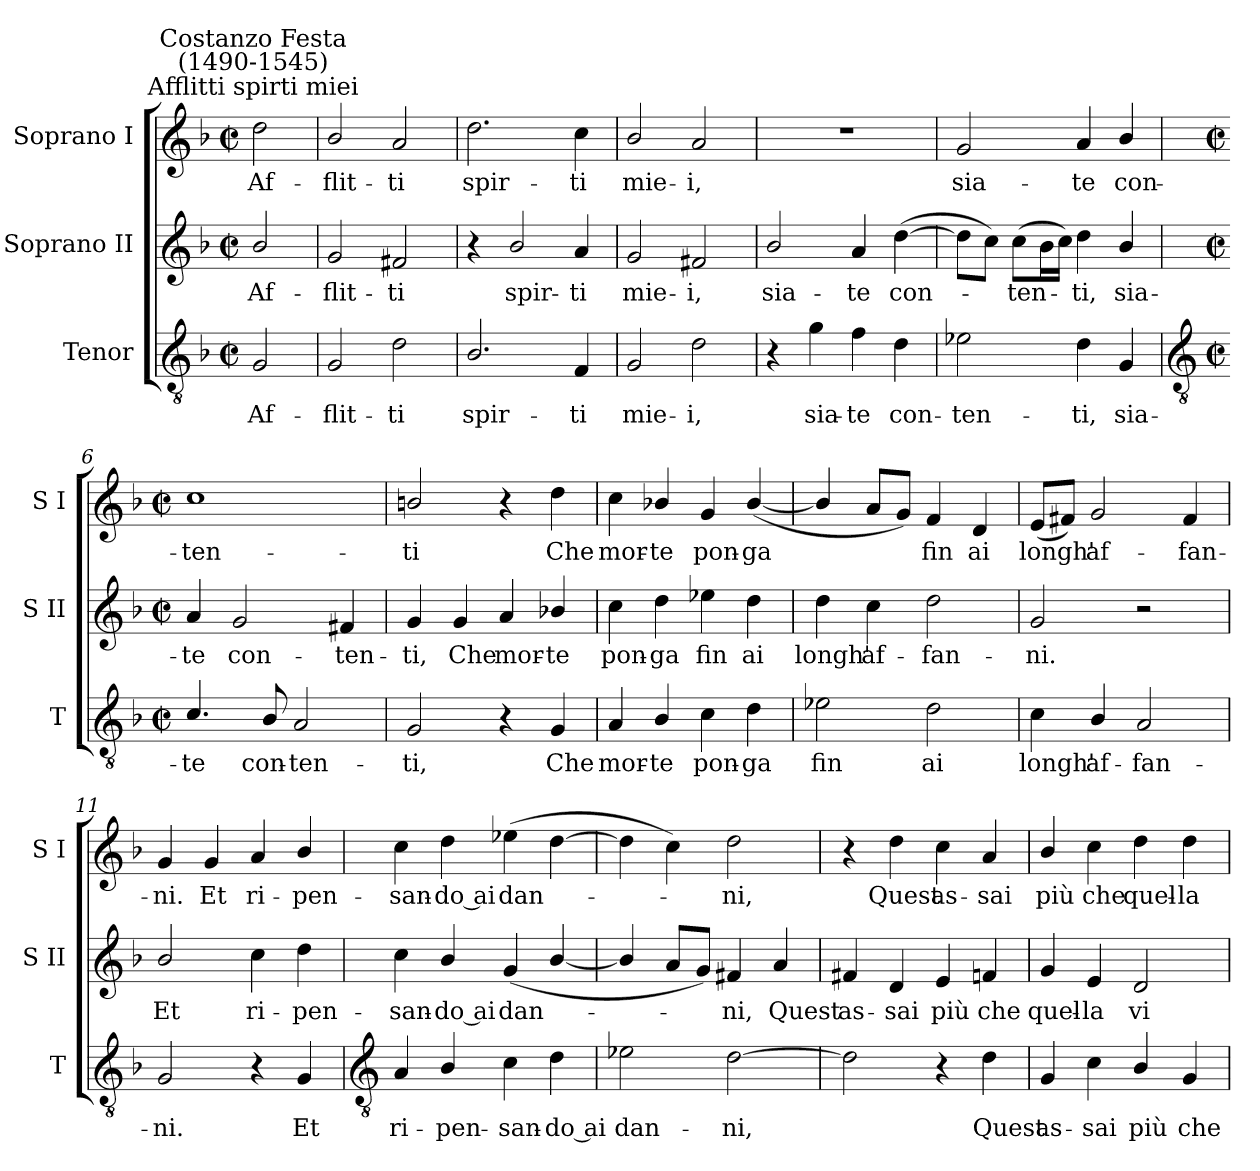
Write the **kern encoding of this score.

**kern	**text	**kern	**text	**kern	**text
*part3	*part3	*part2	*part2	*part1	*part1
*staff3	*staff3	*staff2	*staff2	*staff1	*staff1
*I"Tenor	*	*I"Soprano II	*	*I"Soprano I	*
*I'T	*	*I'S II	*	*I'S I	*
*clefGv2	*	*clefG2	*	*clefG2	*
*k[b-]	*	*k[b-]	*	*k[b-]	*
*F:	*	*F:	*	*F:	*
*M2/2	*	*M2/2	*	*M2/2	*
*met(c|)	*	*met(c|)	*	*met(c|)	*
=	=	=	=	=	=
!	!	!	!	!LO:TX:a:cj:t=Afflitti spirti miei	!
!	!	!	!	!LO:TX:a:cj:t=Costanzo Festa\n(1490-1545)	!
!	!LO:LY:b	!	!LO:LY:b	!	!LO:LY:b
2G	Af-	2b-/	Af-	2dd	Af-
=1	=1	=1	=1	=1	=1
!	!LO:LY:b	!	!LO:LY:b	!	!LO:LY:b
2G	-flit-	2g	-flit-	2b-/	-flit-
!	!LO:LY:b	!	!LO:LY:b	!	!LO:LY:b
2d	-ti	2f#X	-ti	2a	-ti
=2	=2	=2	=2	=2	=2
!	!LO:LY:b	!	!	!	!LO:LY:b
2.B-/	spir-	4r	.	2.dd	spir-
!	!	!	!LO:LY:b	!	!
.	.	2b-/	spir-	.	.
!	!LO:LY:b	!	!LO:LY:b	!	!LO:LY:b
4F	-ti	4a	-ti	4cc	-ti
=3	=3	=3	=3	=3	=3
!	!LO:LY:b	!	!LO:LY:b	!	!LO:LY:b
2G	mie-	2g	mie-	2b-/	mie-
!	!LO:LY:b	!	!LO:LY:b	!	!LO:LY:b
2d	-i,	2f#X	-i,	2a	-i,
=4	=4	=4	=4	=4	=4
!	!	!	!LO:LY:b	!	!
4r	.	2b-/	sia-	1r	.
!	!LO:LY:b	!	!	!	!
4g	sia-	.	.	.	.
!	!LO:LY:b	!	!LO:LY:b	!	!
4f	-te	4a	-te	.	.
!	!LO:LY:b	!	!LO:LY:b	!	!
4d	con-	(>[4dd	con-	.	.
=5	=5	=5	=5	=5	=5
!	!LO:LY:b	!	!	!	!LO:LY:b
2e-X	-ten-	8ddL]	.	2g	sia-
.	.	8ccJ)	.	.	.
!	!	!	!LO:LY:b	!	!
.	.	(>8ccL	ten-	.	.
.	.	16b-L	.	.	.
.	.	16ccJJ)	.	.	.
!	!LO:LY:b	!	!LO:LY:b	!	!LO:LY:b
4d	-ti,	4dd	ti,	4a	-te
!	!LO:LY:b	!	!LO:LY:b	!	!LO:LY:b
4G	sia-	4b-/	sia-	4b-/	con-
!!LO:LB:g=z
=6	=6	=6	=6	=6	=6
*clefGv2	*	*	*	*	*
*M2/2	*	*M2/2	*	*M2/2	*
*met(c|)	*	*met(c|)	*	*met(c|)	*
!	!LO:LY:b	!	!LO:LY:b	!	!LO:LY:b
4.c/	-te	4a	-te	1cc	-ten-
!	!	!	!LO:LY:b	!	!
.	.	2g	con-	.	.
!	!LO:LY:b	!	!	!	!
8B-/	con-	.	.	.	.
!	!LO:LY:b	!	!	!	!
2A	-ten-	.	.	.	.
!	!	!	!LO:LY:b	!	!
.	.	4f#X	-ten-	.	.
=7	=7	=7	=7	=7	=7
!	!LO:LY:b	!	!LO:LY:b	!	!LO:LY:b
2G	-ti,	4g	-ti,	2bn/	-ti
!	!	!	!LO:LY:b	!	!
.	.	4g	Che	.	.
!	!	!	!LO:LY:b	!	!
4r	.	4a	mor-	4r	.
!	!LO:LY:b	!	!LO:LY:b	!	!LO:LY:b
4G	Che	4b-X/	-te	4dd	Che
=8	=8	=8	=8	=8	=8
!	!LO:LY:b	!	!LO:LY:b	!	!LO:LY:b
4A	mor-	4cc	pon-	4cc	mor-
!	!LO:LY:b	!	!LO:LY:b	!	!LO:LY:b
4B-/	-te	4dd	-ga	4b-X/	-te
!	!LO:LY:b	!	!LO:LY:b	!	!LO:LY:b
4c	pon-	4ee-X	fin	4g	pon-
!	!LO:LY:b	!	!LO:LY:b	!	!LO:LY:b
4d	-ga	4dd	ai	(<[4b-/	-ga
=9	=9	=9	=9	=9	=9
!	!LO:LY:b	!	!LO:LY:b	!	!
2e-X	fin	4dd	longh'	4b-/]	.
!	!	!	!LO:LY:b	!	!
.	.	4cc	af-	8aL	.
.	.	.	.	8gJ)	.
!	!LO:LY:b	!	!LO:LY:b	!	!LO:LY:b
2d	ai	2dd	-fan-	4f	fin
!	!	!	!	!	!LO:LY:b
.	.	.	.	4d	ai
=10	=10	=10	=10	=10	=10
!	!LO:LY:b	!	!LO:LY:b	!	!LO:LY:b
4c	longh'	2g	-ni.	(<8eL	longh'
.	.	.	.	8f#J)	.
!	!LO:LY:b	!	!	!	!LO:LY:b
4B-/	af-	.	.	2g	af-
!	!LO:LY:b	!	!	!	!
2A	-fan-	2r	.	.	.
!	!	!	!	!	!LO:LY:b
.	.	.	.	4f#	-fan-
=11	=11	=11	=11	=11	=11
!	!LO:LY:b	!	!LO:LY:b	!	!LO:LY:b
2G	-ni.	2b-/	Et	4g	-ni.
!	!	!	!	!	!LO:LY:b
.	.	.	.	4g	Et
!	!	!	!LO:LY:b	!	!LO:LY:b
4r	.	4cc	ri-	4a	ri-
!	!LO:LY:b	!	!LO:LY:b	!	!LO:LY:b
4G	Et	4dd	-pen-	4b-/	-pen-
!!LO:LB:g=z
=12	=12	=12	=12	=12	=12
*clefGv2	*	*	*	*	*
!	!LO:LY:b	!	!LO:LY:b	!	!LO:LY:b
4A	ri-	4cc	-san-	4cc	-san-
!	!LO:LY:b	!	!LO:LY:b	!	!LO:LY:b
4B-/	-pen-	4b-/	-do ai	4dd	-do ai
!	!LO:LY:b	!	!LO:LY:b	!	!LO:LY:b
4c	-san-	(<4g	dan-	(>4ee-X	dan-
!	!LO:LY:b	!	!	!	!
4d	-do ai	[4b-/	.	[4dd	.
=13	=13	=13	=13	=13	=13
!	!LO:LY:b	!	!	!	!
2e-X	dan-	4b-/]	.	4dd]	.
.	.	8aL	.	4cc)	.
.	.	8gJ)	.	.	.
!	!LO:LY:b	!	!LO:LY:b	!	!LO:LY:b
[2d	-ni,	4f#X	ni,	2dd	ni,
!	!	!	!LO:LY:b	!	!
.	.	4a	Quest	.	.
=14	=14	=14	=14	=14	=14
!	!	!	!LO:LY:b	!	!
2d]	.	4f#X	as-	4r	.
!	!	!	!LO:LY:b	!	!LO:LY:b
.	.	4d	-sai	4dd	Quest
!	!	!	!LO:LY:b	!	!LO:LY:b
4r	.	4e	più	4cc	as-
!	!LO:LY:b	!	!LO:LY:b	!	!LO:LY:b
4d	Quest	4fn	che	4a	-sai
=15	=15	=15	=15	=15	=15
!	!LO:LY:b	!	!LO:LY:b	!	!LO:LY:b
4G	as-	4g	quel-	4b-/	più
!	!LO:LY:b	!	!LO:LY:b	!	!LO:LY:b
4c	-sai	4e	-la	4cc	che
!	!LO:LY:b	!	!LO:LY:b	!	!LO:LY:b
4B-/	più	2d	vi	4dd	quel-
!	!LO:LY:b	!	!	!	!LO:LY:b
4G	che	.	.	4dd	-la
=	=	=	=	=	=
*-	*-	*-	*-	*-	*-
